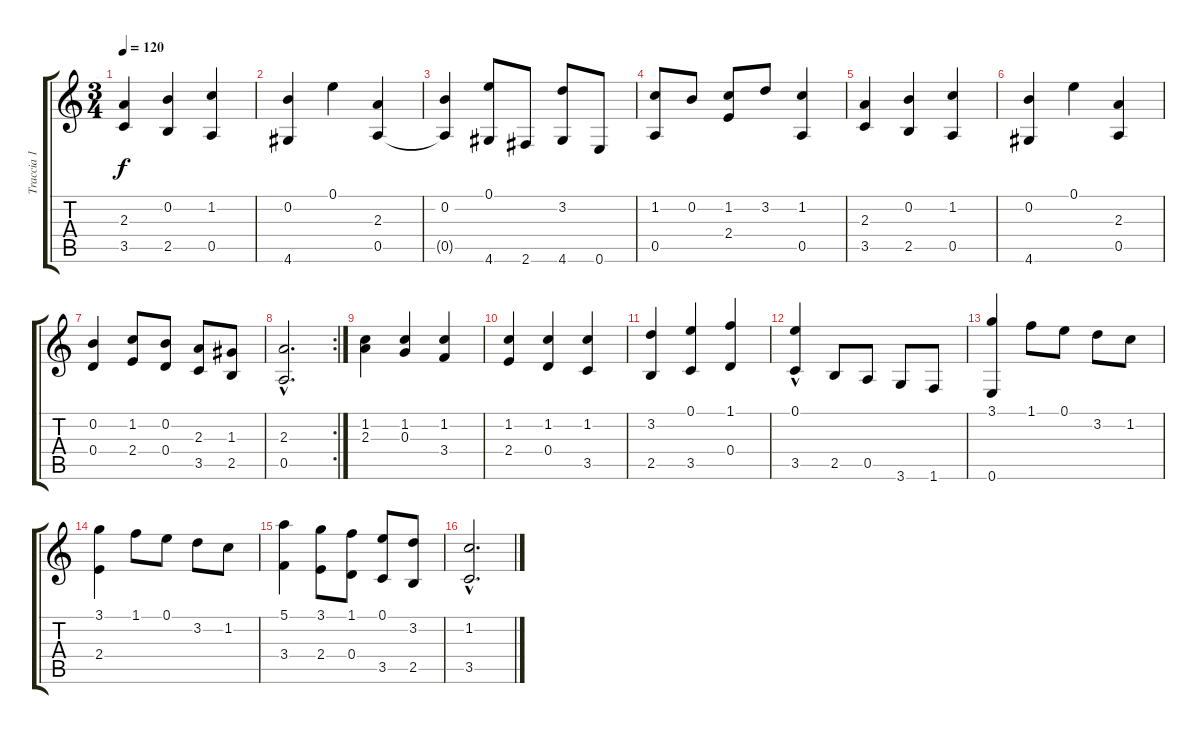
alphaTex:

\track ("Traccia 1" "Traccia 1") {instrument acousticguitarnylon}
\staff {score tabs}
\tuning (E4 B3 G3 D3 A2 E2) {hide}
\ts (3 4)
\tempo 120
\clef g2
\ks c
(2.3 3.5).4{dy f instrument acousticguitarnylon} (0.2 2.5).4 (1.2 0.5).4 |
(0.2 4.6).4 0.1.4 (2.3 0.5).4 |
(0.2 0.5{t}).4 (0.1 4.6).8 2.6.8 (3.2 4.6).8 0.6.8 |
(1.2 0.5).8 0.2.8 (1.2 2.4).8 3.2.8 (1.2 0.5).4 |
(2.3 3.5).4 (0.2 2.5).4 (1.2 0.5).4 |
(0.2 4.6).4 0.1.4 (2.3 0.5).4 |
(0.2 0.4).4 (1.2 2.4).8 (0.2 0.4).8 (2.3 3.5).8 (1.3 2.5).8 |
\rc 2
(2.3{hac} 0.5{hac}).2{d} |
(1.2 2.3).4 (1.2 0.3).4 (1.2 3.4).4 |
(1.2 2.4).4 (1.2 0.4).4 (1.2 3.5).4 |
(3.2 2.5).4 (0.1 3.5).4 (1.1 0.4).4 |
(0.1{hac} 3.5).4 2.5.8 0.5.8 3.6.8 1.6.8 |
(3.1 0.6).4 1.1.8 0.1.8 3.2.8 1.2.8 |
(3.1 2.4).4 1.1.8 0.1.8 3.2.8 1.2.8 |
(5.1 3.4).4 (3.1 2.4).8 (1.1 0.4).8 (0.1 3.5).8 (3.2 2.5).8 |
(1.2{hac} 3.5{hac}).2{d}
